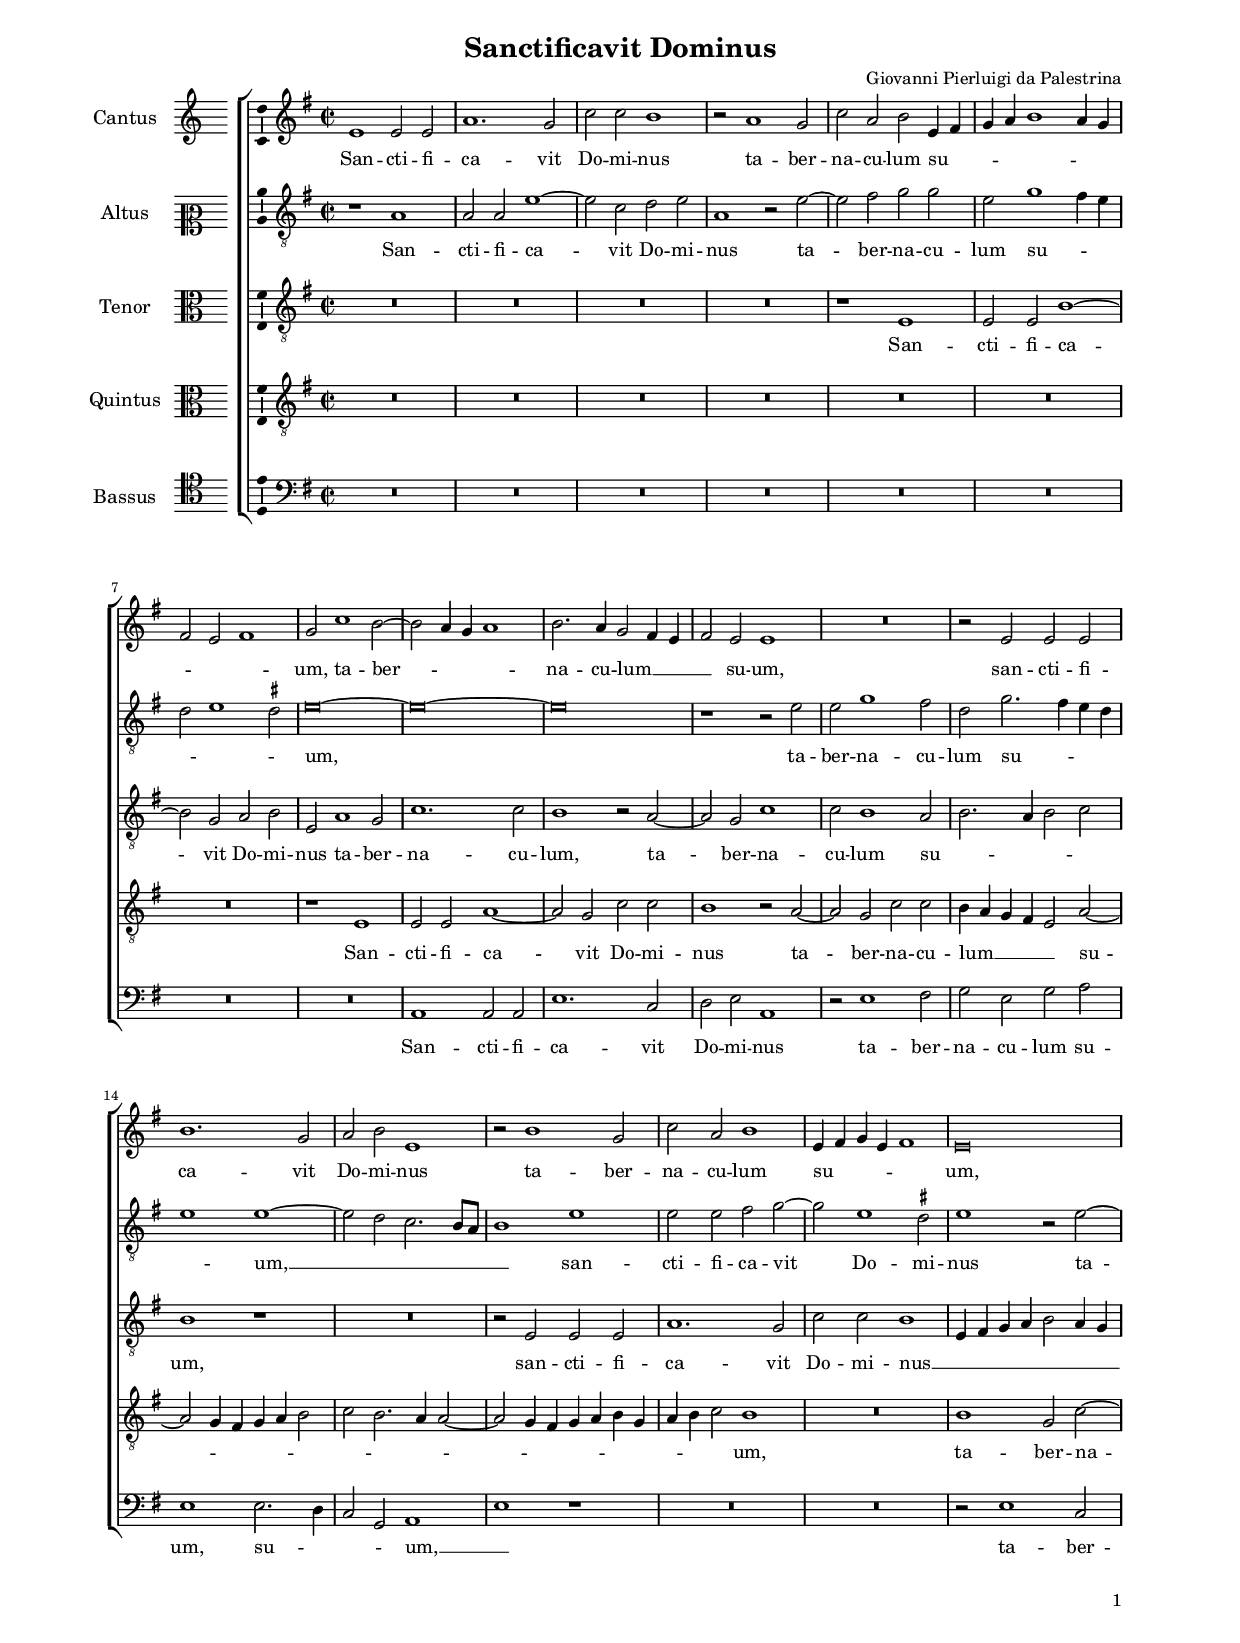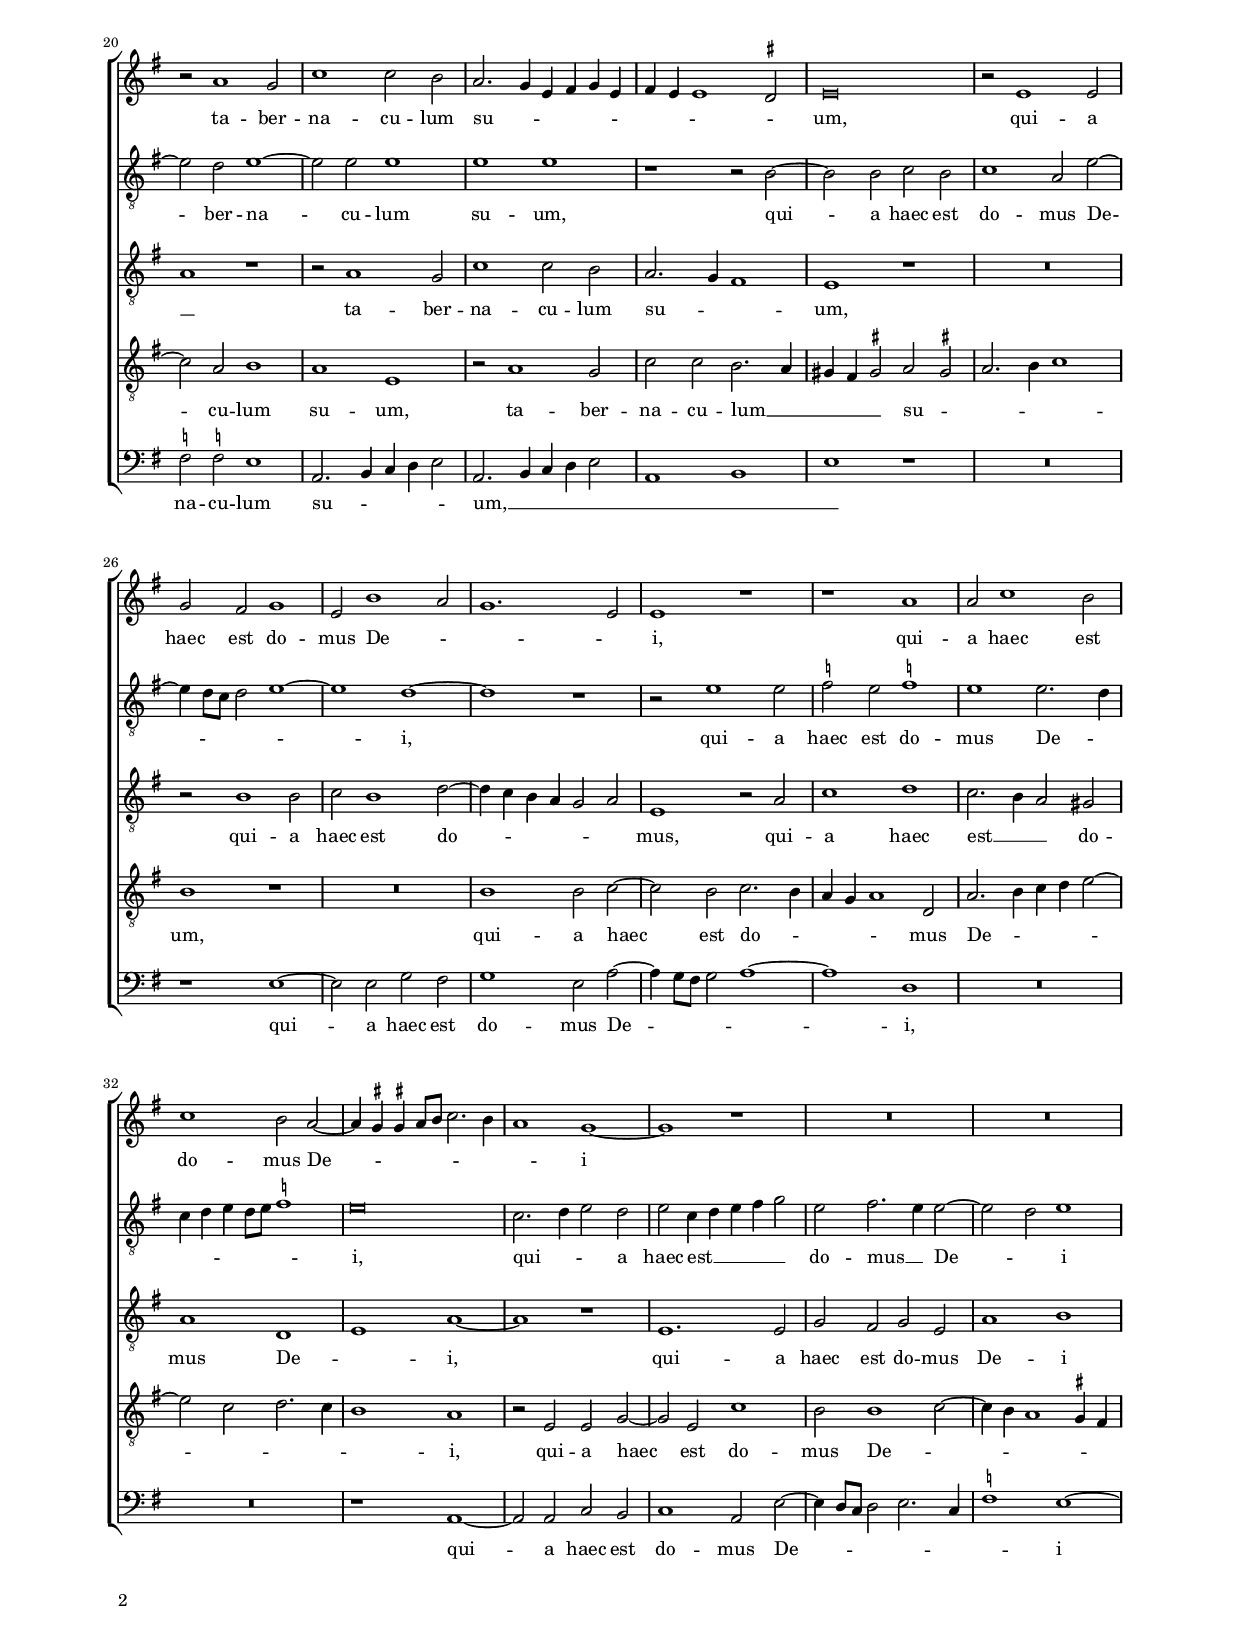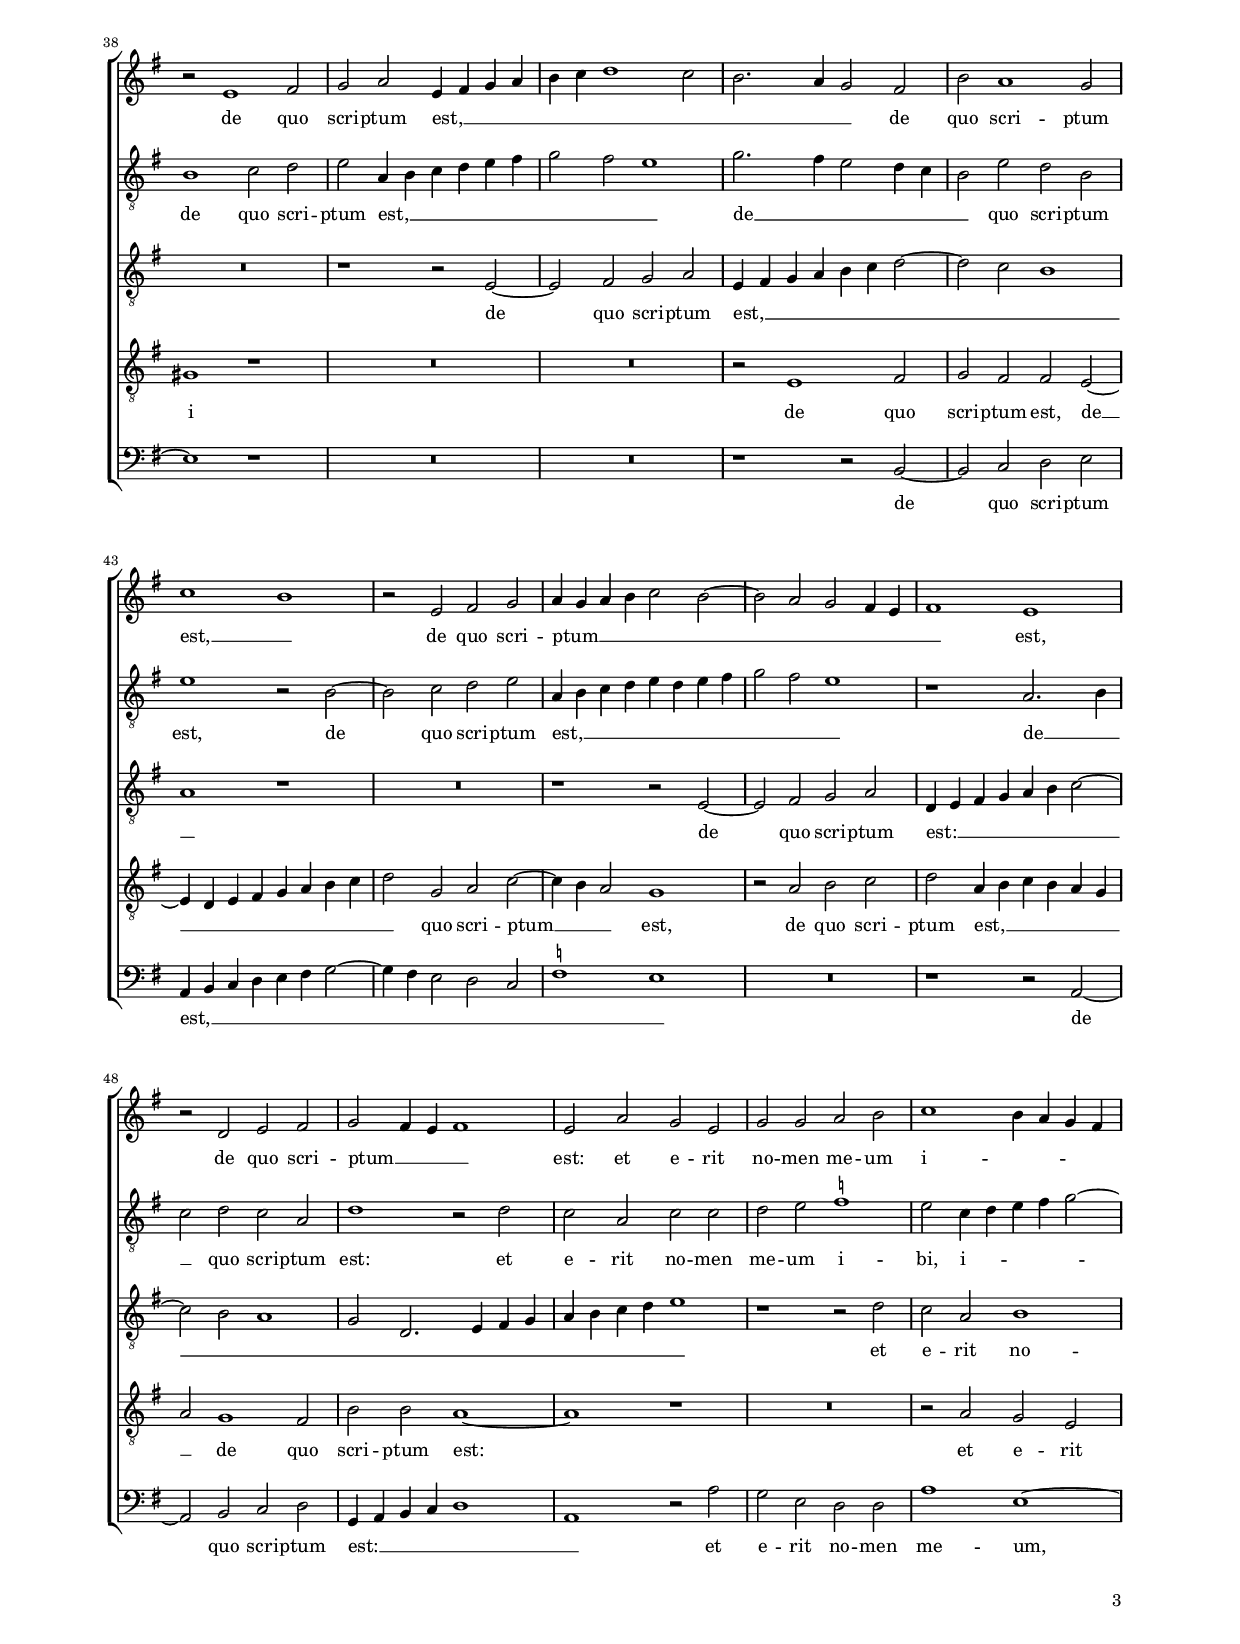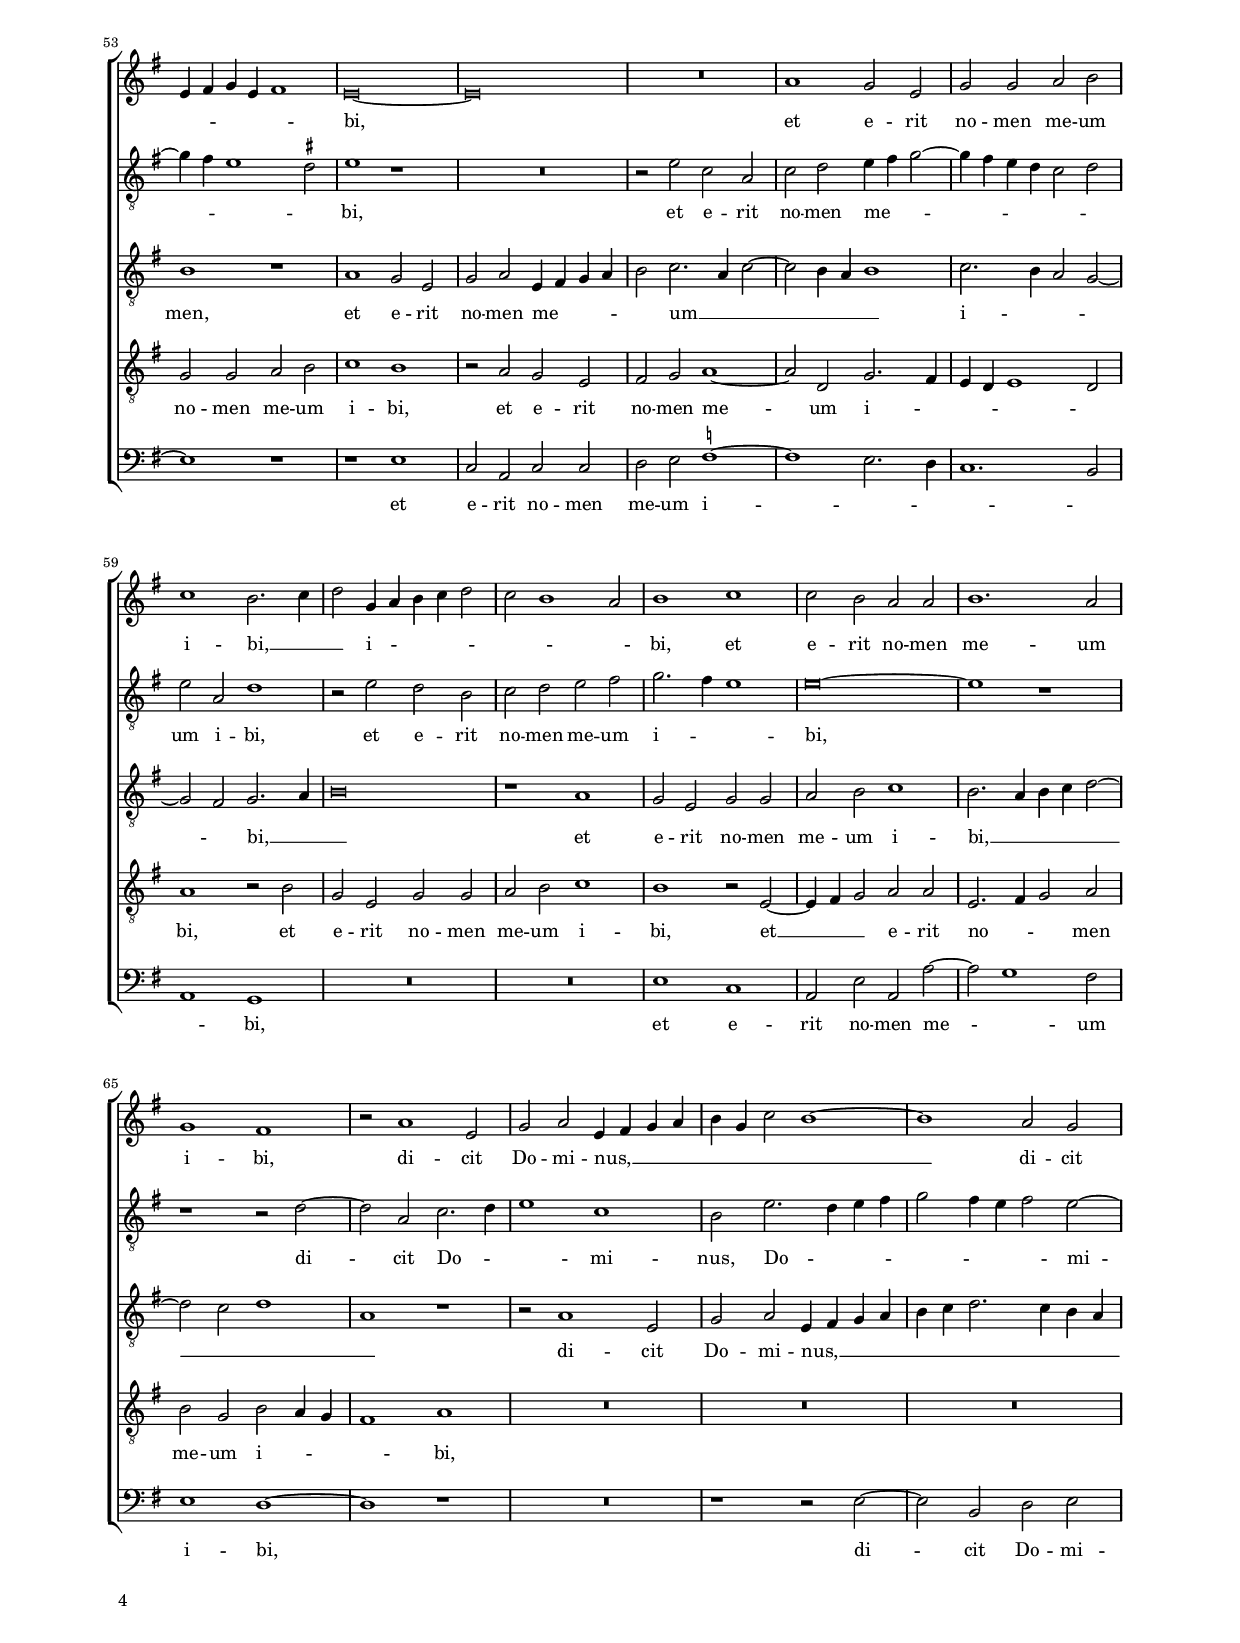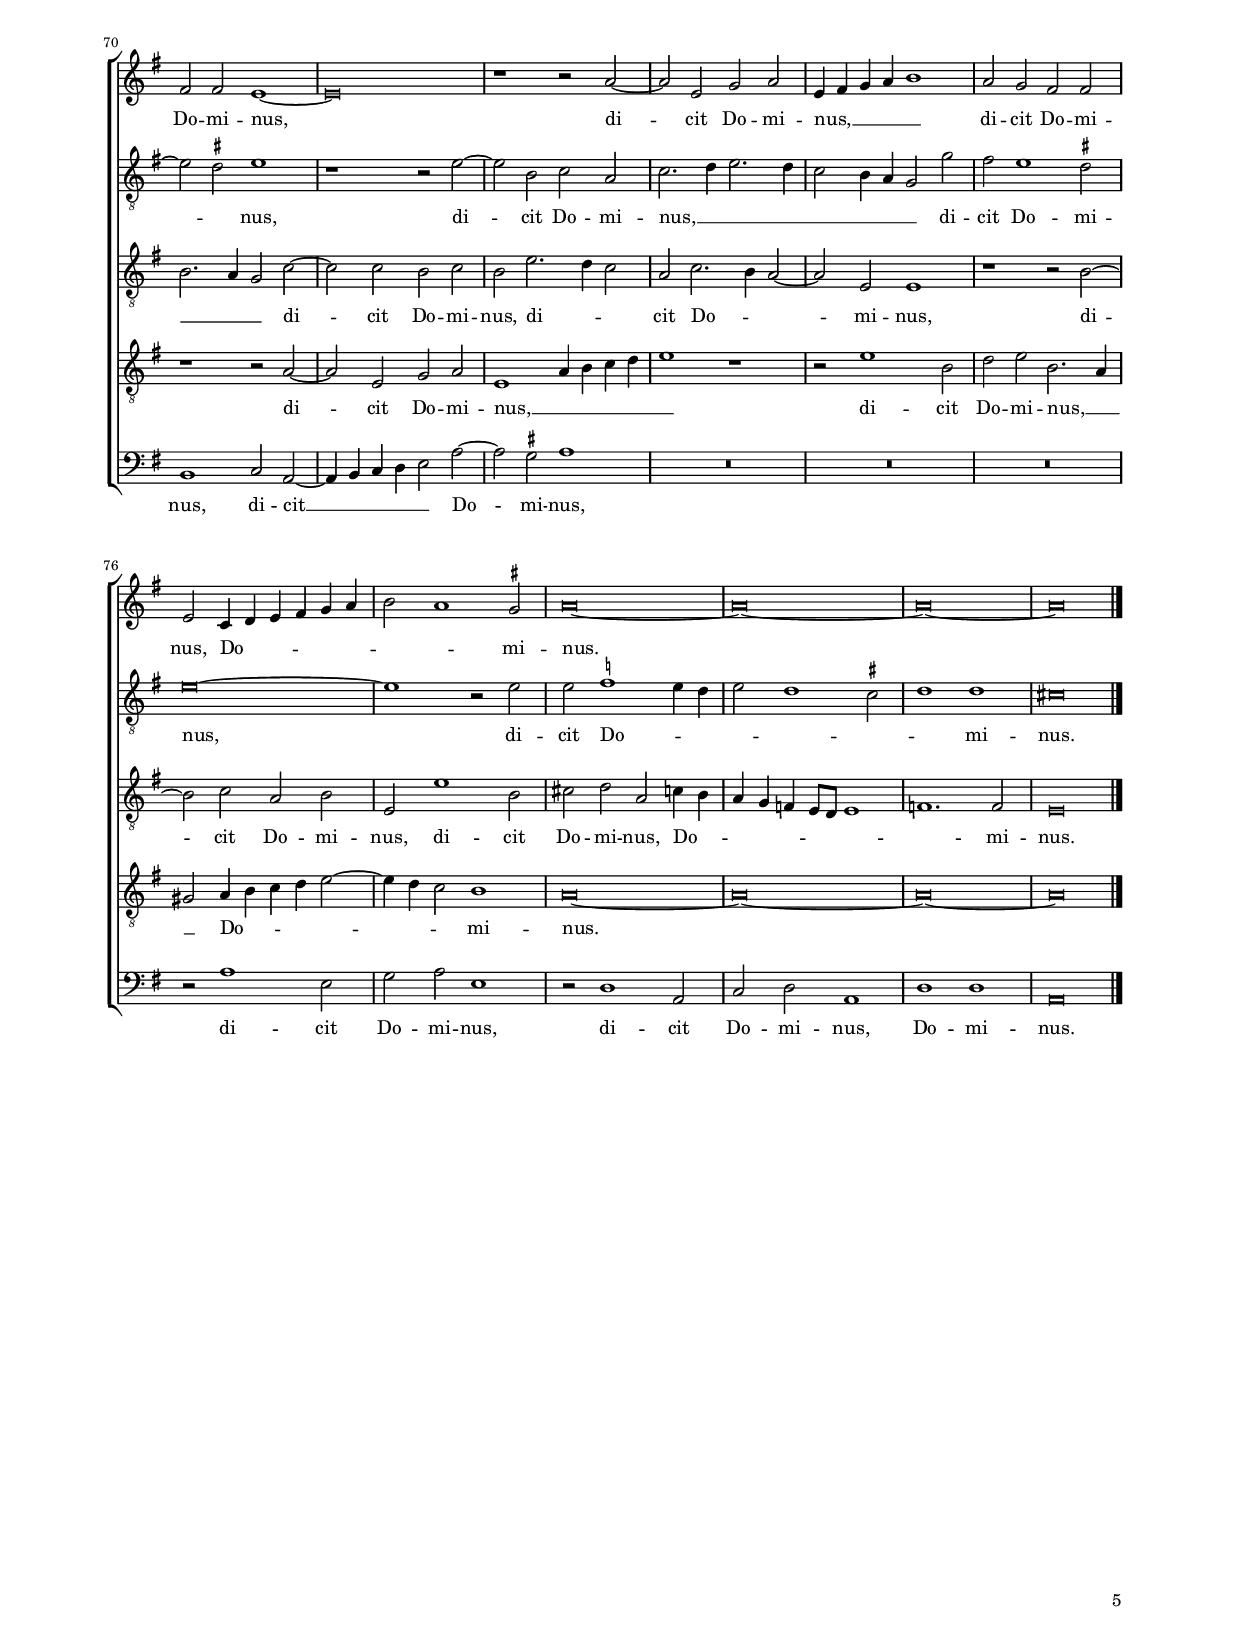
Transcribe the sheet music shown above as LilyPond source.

\header
{
  title="Sanctificavit Dominus"
  composer="Giovanni Pierluigi da Palestrina"
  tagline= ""
}

\version "2.24.2"
\language "deutsch"
#(set-global-staff-size 15)
% #(set-default-paper-size "letter")
#(ly:set-option 'point-and-click #f)


\paper
	{
	top-margin = 1.8 \cm
	bottom-margin = 1.2 \cm
	left-margin = 2 \cm
	right-margin = 2 \cm
	ragged-bottom = ##f
	ragged-last-bottom = ##t
	print-page-number = ##f
	system-system-spacing = #'((basic-distance . 16) (minimum-distance . 14) (padding . 5) (strechability . 150))
	oddFooterMarkup=\markup   \fill-line { "" \fromproperty #'page:page-number-string }
	evenFooterMarkup=\markup  \fill-line { \fromproperty #'page:page-number-string "" }
	last-bottom-spacing = #'((basic-distance . 12) (minimum-distance . 7) (padding . 4))
%	systems-per-page = 3
%	min-systems-per-page = 3
	markup-system-spacing = #'(basic-distance . 12)
%	print-all-headers = ##t
%	print-first-page-number = ##t
%	first-page-number = 1
	}

	
global = {
	\key c \major
	\time 2/2 \set Score.measureLength = #(ly:make-moment 2/1)
	\set Score.tempoHideNote = ##t
	\tempo 2 = 90
	\skip 1*2*81 \bar "|."
	}

	ficta = { \once \set suggestAccidentals = ##t }

	forget = #(define-music-function (music) (ly:music?) #{
		\accidentalStyle forget
		$music
		\accidentalStyle default
		#})



incipitcantus = \markup { \score {
	{
	\set Staff.instrumentName = \markup { \fontsize #1 "Cantus" }
	\key c \major
	\clef violin
	s4 \bar ""
	}
	\layout  {
	raggedright = ##t
	indent = 1.6 \cm
	line-width = 2.5\cm
	\context { \Staff \remove Time_signature_engraver }
	\override Staff.Clef.Y-extent = #'(0 . 0)
	}} \hspace #1 }

	 
incipitaltus = \markup { \score {
	{
	\set Staff.instrumentName = \markup { \fontsize #1 "Altus" }
	\key c \major
	\clef mezzosoprano
	s4 \bar ""
	}
	\layout  {
	raggedright = ##t
	indent = 1.6 \cm
	line-width = 2.5\cm
	\context { \Staff \remove Time_signature_engraver }
	\override Staff.Clef.Y-extent = #'(0 . 0)
	}} \hspace #1 }


incipittenor = \markup { \score {
	{
	\set Staff.instrumentName = \markup { \fontsize #1 "Tenor" }
	\key c \major
	\clef alto
	s4 \bar ""
	}
	\layout  {
	raggedright = ##t
	indent = 1.6 \cm
	line-width = 2.5\cm
	\context { \Staff \remove Time_signature_engraver }
	\override Staff.Clef.Y-extent = #'(0 . 0)
	}} \hspace #1 }
	 
	 
incipitquintus = \markup { \score {
	{
	\set Staff.instrumentName = \markup { \fontsize #1 "Quintus" }
	\key c \major
	\clef alto
	s4 \bar ""
	}
	\layout  {
	raggedright = ##t
	indent = 1.6 \cm
	line-width = 2.5\cm
	\context { \Staff \remove Time_signature_engraver }
	\override Staff.Clef.Y-extent = #'(0 . 0)
	}} \hspace #1 }
	 
	 
incipitbassus = \markup { \score {
	{
	\set Staff.instrumentName = \markup { \fontsize #1 "Bassus" }
	\key c \major
	\clef tenor
	s4 \bar ""
	}
	\layout  {
	raggedright = ##t
	indent = 1.6 \cm
	line-width = 2.5\cm
	\context { \Staff \remove Time_signature_engraver }
	\override Staff.Clef.Y-extent = #'(0 . 0)
	}} \hspace #1 }


cantus =  \relative c''
	{
	a1 a2 a
	d1. c2
	f2 f e1
	r2 d1 c2
%5
	f2 d e a,4 h |
	c4 d e1 d4 c
	h2 a h1
	c2 f1 e2~
	e2 d4 c d1
%10
	e2. d4 c2 h4 a |
	h2 a a1
	R\breve
	r2 a a a
	e'1. c2
%15
	d2 e a,1 |
	r2 e'1 c2
	f2 d e1
	a,4 h c a h1
	a\breve \pageBreak
%20
	r2 d1 c2 |
	f1 f2 e
	d2. c4 a h c a
	h4 a a1 \ficta gis2
	a\breve
%25
	r2 a1 a2 | \break \noPageBreak
	c2 h c1
	a2 e'1 d2
	c1. a2
	a1 r
%30
	r1 d |
	d2 f1 e2 \break \noPageBreak
	f1 e2 d~
	d4 \ficta cis \ficta cis! d8 e f2. e4
	d1 c~
%35
	c1 r |
	R\breve
	R\breve \pageBreak
	r2 a1 h2
	c2 d a4 h c d
%40
	e4 f g1 f2 |
	e2. d4 c2 h
	e2 d1 c2
	f1 e
	r2 a, h c
%45
	d4 c d e f2 e~ |
	e2 d c h4 a
	h1 a
	r2 g a h
	c2 h4 a h1
%50
	a2 d c a |
	c2 c d e
	f1 e4 d c h
	a4 h c a h1
	a\breve~
%55
	a\breve |
	R\breve
	d1 c2 a
	c2 c d e
	f1 e2. f4
%60
	g2 c,4 d e f g2 |
	f2 e1 d2
	e1 f
	f2 e d d
	e1. d2
%65
	c1 h |
	r2 d1 a2
	c2 d a4 h c d
	e4 c f2 e1~
	e1 d2 c
%70
	h2 h a1~ |
	a\breve
	r1 r2 d~
	d2 a c d
	a4 h c d e1
%75
	d2 c h h |
	a2 f4 g a h c d
	e2 d1 \ficta cis2
	d\breve~
	d\breve~
%80
	d\breve~
	d\breve |
	}


altus =  \relative c'
	{
	r1 d
	d2 d a'1~
	a2 f g a
	d,1 r2 a'~
%5
	a2 h c c |
	a2 c1 h4 a
	g2 a1 \ficta gis2
	a\breve~
	a\breve~
%10
	a\breve |
	r1 r2 a
	a2 c1 h2
	g2 c2. h4 a g
	a1 a~
%15
	a2 g f2. e8 d |
	e1 a
	a2 a h c~
	c2 a1 \ficta gis2
	a1 r2 a~
%20
	a2 g a1~ |
	a2 a a1
	a1 a
	r1 r2 e~
	e2 e f e
%25
	f1 d2 a'~ |
	a4 g8 f g2 a1~
	a1 g~
	g1 r
	r2 a1 a2
%30
	\ficta b2 a \ficta b!1 |
	a1 a2. g4
	f4 g a g8 a \ficta b1
	a\breve
	f2. g4 a2 g
%35
	a2 f4 g a h c2 |
	a2 h2. a4 a2~
	a2 g a1
	e1 f2 g
	a2 d,4 e f g a h
%40
	c2 h a1 |
	c2. h4 a2 g4 f
	e2 a g e
	a1 r2 e~
	e2 f g a
%45
	d,4 e f g a g a h |
	c2 h a1
	r1 d,2. e4
	f2 g f d
	g1 r2 g
%50
	f2 d f f |
	g2 a \ficta b1
	a2 f4 g a h c2~
	c4 h a1 \ficta gis2
	a1 r
%55
	R\breve |
	r2 a f d
	f2 g a4 h c2~
	c4 h a g f2 g
	a2 d, g1
%60
	r2 a g e |
	f2 g a h
	c2. h4 a1
	a\breve~
	a1 r
%65
	r1 r2 g~ |
	g2 d f2. g4
	a1 f
	e2 a2. g4 a h
	c2 h4 a h2 a~
%70
	a2 \ficta gis a1 |
	r1 r2 a~
	a2 e f d
	f2. g4 a2. g4
	f2 e4 d c2 c'
%75
	h2 a1 \ficta gis2 |
	a\breve~
	a1 r2 a
	a2 \ficta b1 a4 g
	a2 g1 \ficta fis2
%80
	g1 g |
	fis\breve |
	}


tenor =  \relative c'
	{
	R\breve
	R\breve
	R\breve
	R\breve
%5
	r1 a |
	a2 a e'1~
	e2 c d e
	a,2 d1 c2
	f1. f2
%10
	e1 r2 d~ |
	d2 c f1
	f2 e1 d2
	e2. d4 e2 f
	e1 r
%15
	R\breve |
	r2 a, a a
	d1. c2
	f2 f e1
	a,4 h c d e2 d4 c
%20
	d1 r |
	r2 d1 c2
	f1 f2 e
	d2. c4 h1
	a1 r
%25
	R\breve |
	r2 e'1 e2
	f2 e1 g2~
	g4 f e d c2 d
	a1 r2 d
%30
	f1 g |
	f2. e4 d2 cis
	d1 g,
	a1 d~
	d1 r
%35
	a1. a2 |
	c2 h c a
	d1 e
	R\breve
	r1 r2 a,~
%40
	a2 h c d |
	a4 h c d e f g2~
	g2 f e1
	d1 r
	R\breve
%45
	r1 r2 a~ |
	a2 h c d
	g,4 a h c d e f2~
	f2 e d1
	c2 g2. a4 h c
%50
	d4 e f g a1 |
	r1 r2 g
	f2 d e1
	e1 r
	d1 c2 a
%55
	c2 d a4 h c d |
	e2 f2. d4 f2~
	f2 e4 d e1
	f2. e4 d2 c~
	c2 h c2. d4
%60
	e\breve |
	r1 d
	c2 a c c
	d2 e f1
	e2. d4 e f g2~
%65
	g2 f g1 |
	d1 r
	r2 d1 a2
	c2 d a4 h c d
	e4 f g2. f4 e d
%70
	e2. d4 c2 f~ |
	f2 f e f
	e2 a2. g4 f2
	d2 f2. e4 d2~
	d2 a a1
%75
	r1 r2 e'~ |
	e2 f d e
	a,2 a'1 e2
	fis2 g d f4 e
	d4 c b a8 g a1
%80
	b1. b2
	a\breve |
	}


quintus  =  \relative c'
	{
	R\breve
	R\breve
	R\breve
	R\breve
%5
	R\breve |
	R\breve
	R\breve
	r1 a
	a2 a d1~
%10
	d2 c f f |
	e1 r2 d~
	d2 c f f
	e4 d c h a2 d~
	d2 c4 h c d e2
%15
	f2 e2. d4 d2~ |
	d2 c4 h c d e c
	d4 e f2 e1
	R\breve
	e1 c2 f~
%20
	f2 d e1 |
	d1 a
	r2 d1 c2
	f2 f e2. d4
	cis4 h \ficta cis!2 d \ficta cis!
%25
	d2. e4 f1 |
	e1 r
	R\breve
	e1 e2 f~
	f2 e f2. e4
%30
	d4 c d1 g,2 |
	d'2. e4 f g a2~
	a2 f g2. f4
	e1 d
	r2 a a c~
%35
	c2 a f'1 |
	e2 e1 f2~
	f4 e d1 \ficta cis4 h
	cis1 r
	R\breve
%40
	R\breve |
	r2 a1 h2
	c2 h h a~
	a4 g a h c d e f
	g2 c, d f~
%45
	f4 e d2 c1 |
	r2 d e f
	g2 d4 e f e d c
	d2 c1 h2
	e2 e d1~
%50
	d1 r |
	R\breve
	r2 d c a
	c2 c d e
	f1 e
%55
	r2 d c a |
	h2 c d1~
	d2 g, c2. h4
	a4 g a1 g2
	d'1 r2 e
%60
	c2 a c c |
	d2 e f1
	e1 r2 a,~
	a4 h c2 d d
	a2. h4 c2 d
%65
	e2 c e d4 c |
	h1 d
	R\breve
	R\breve
	R\breve
%70
	r1 r2 d~ |
	d2 a c d
	a1 d4 e f g
	a1 r
	r2 a1 e2
%75
	g2 a e2. d4 |
	cis2 d4 e f g a2~
	a4 g f2 e1
	d\breve~
	d\breve~
%80
	d\breve~
	d\breve |
	}


bassus  =  \relative c
	{
	R\breve
	R\breve
	R\breve
	R\breve
%5
	R\breve |
	R\breve
	R\breve
	R\breve
	d1 d2 d
%10
	a'1. f2 |
	g2 a d,1
	r2 a'1 h2
	c2 a c d
	a1 a2. g4
%15
	f2 c d1 |
	a'1 r
	R\breve
	R\breve
	r2 a1 f2
%20
	\ficta b2 \ficta b! a1 |
	d,2. e4 f g a2
	d,2. e4 f g a2
	d,1 e
	a1 r
%25
	R\breve |
	r1 a~
	a2 a c h
	c1 a2 d~
	d4 c8 h c2 d1~
%30
	d1 g, |
	R\breve
	R\breve
	r1 d~
	d2 d f e
%35
	f1 d2 a'~
	a4 g8 f g2 a2. f4
	\ficta b1 a~
	a1 r
	R\breve
%40
	R\breve |
	r1 r2 e~
	e2 f g a
	d,4 e f g a h c2~
	c4 h a2 g f
%45
	\ficta b1 a |
	R\breve
	r1 r2 d,~
	d2 e f g
	c,4 d e f g1
%50
	d1 r2 d' |
	c2 a g g
	d'1 a~
	a1 r
	r1 a
%55
	f2 d f f |
	g2 a \ficta b1~
	\ficta b1 a2. g4
	f1. e2
	d1 c
%60
	R\breve |
	R\breve
	a'1 f
	d2 a' d, d'~
	d2 c1 h2
%65
	a1 g~ |
	g1 r
	R\breve
	r1 r2 a~
	a2 e g a
%70
	e1 f2 d~ |
	d4 e f g a2 d~
	d2 \ficta cis d1
	R\breve
	R\breve
%75
	R\breve |
	r2 d1 a2
	c2 d a1
	r2 g1 d2
	f2 g d1
%80
	g1 g
	d\breve |
	}


lyricscantus = \lyricmode {
	San -- cti -- fi -- ca -- vit Do -- mi -- nus
	ta -- ber -- na -- cu -- lum su -- _ _ _ _ _ _ _ _ _ um,
	ta -- ber -- _ _ _ na -- cu -- lum __ _ _ _ su -- um,
	san -- cti -- fi -- ca -- vit Do -- mi -- nus
	ta -- ber -- na -- cu -- lum su -- _ _ _ _ um,
	ta -- ber -- na -- cu -- lum su -- _ _ _ _ _ _ _ _ _ um,
	qui -- a haec est do -- mus De -- _ _ _ i,
	qui -- a haec est do -- mus De -- _ _ _ _ _ _ _ i
	de quo scri -- ptum est, __ _ _ _ _ _ _ _ _ _ _ 
	de quo scri -- ptum est, __ _
	de quo scri -- ptum __ _ _ _ _ _ _ _ _ _ _ est,
	de quo scri -- ptum __ _ _ _ est:
	et e -- rit no -- men me -- um i -- _ _ _ _ _ _ _ _ _ bi,
	et e -- rit no -- men me -- um i -- bi, __ _ _
	i -- _ _ _ _ _ _ _ bi,
	et e -- rit no -- men me -- um i -- bi,
	di -- cit Do -- mi -- nus, __ _ _ _ _ _ _ _
	di -- cit Do -- mi -- nus,
	di -- cit Do -- mi -- nus, __ _ _ _ _ 
	di -- cit Do -- mi -- nus,
	Do -- _ _ _ _ _ _ _ mi -- nus.
	}


lyricsaltus = \lyricmode {
	San -- cti -- fi -- ca -- vit Do -- mi -- nus
	ta -- ber -- na -- cu -- lum su -- _ _ _ _ _ um,
	ta -- ber -- na -- cu -- lum su -- _ _ _ _ um, __ _ _ _ _ _
	san -- cti -- fi -- ca -- vit Do -- mi -- nus
	ta -- ber -- na -- cu -- lum su -- um,
	qui -- a haec est do -- mus De -- _ _ _ _ i,
	qui -- a haec est do -- mus De -- _ _ _ _ _ _ _ i,
	qui -- _ _ a haec est __ _ _ _ _ do -- mus __ _ De -- _ i
	de quo scri -- ptum est, __ _ _ _ _ _ _ _ _ 
	de __ _ _ _ _ _ quo scri -- ptum est,
	de quo scri -- ptum est, __ _ _ _ _ _ _ _ _ _ _
	de __ _ _ quo scri -- ptum est:
	et e -- rit no -- men me -- um i -- bi,
	i -- _ _ _ _ _ _ _ bi,
	et e -- rit no -- men me -- _ _ _ _ _ _ _ um i -- bi,
	et e -- rit no -- men me -- um i -- _ _ bi,
	di -- cit Do -- _ _ mi -- nus,
	Do -- _ _ _ _ _ _ _ mi -- _ nus,
	di -- cit Do -- mi -- nus, __ _ _ _ _ _ _ _
	di -- cit Do -- mi -- nus,
	di -- cit Do -- _ _ _ _ _ _ mi -- nus.
	}


lyricstenor = \lyricmode {
	San -- cti -- fi -- ca -- vit Do -- mi -- nus 
	ta -- ber -- na -- cu -- lum,
	ta -- ber -- na -- cu -- lum su -- _ _ _ _ um,
	san -- cti -- fi -- ca -- vit Do -- mi -- nus __ _ _ _ _ _ _ _ _
	ta -- ber -- na -- cu -- lum su -- _ _ um,
	qui -- a haec est do -- _ _ _ _ _ mus,
	qui -- a haec est __ _ _ do -- mus De -- _ i,
	qui -- a haec est do -- mus De -- i
	de quo scri -- ptum est, __ _ _ _ _ _ _ _ _ _
	de quo scri -- ptum est: __ _ _ _ _ _ _ _ _ _ _ _ _ _ _ _ _ _ _
	et e -- rit no -- men,
	et e -- rit no -- men me -- _ _ _ _ um __ _ _ _ _ _ i -- _ _ _ _ bi, __ _ _ 
	et e -- rit no -- men me -- um i -- bi, __ _ _ _ _ _ _ _
	di -- cit Do -- mi -- nus, __ _ _ _ _ _ _ _ _ _ _ _ _
	di -- cit Do -- mi -- nus,
	di -- _ _ cit Do -- _ _ mi -- nus,
	di -- cit Do -- mi -- nus,
	di -- cit Do -- mi -- nus,
	Do -- _ _ _ _ _ _ _ _ mi -- nus.
	}


lyricsquintus = \lyricmode {
	San -- cti -- fi -- ca -- vit Do -- mi -- nus 
	ta -- ber -- na -- cu -- lum __ _ _ _ _ su -- _ _ _ _ _ _ _ _ _ _ _ _ _ _ _ _ _ _ um,
	ta -- ber -- na -- cu -- lum su -- um,
	ta -- ber -- na -- cu -- lum __ _ _ _ _ su -- _ _ _ _ um,
	qui -- a haec est do -- _ _ _ _ mus De -- _ _ _ _ _ _ _ _ i,
	qui -- a haec est do -- mus De -- _ _ _ _ _ i
	de quo scri -- ptum est,
	de __ _ _ _ _ _ _ _ _ quo scri -- ptum __ _ _ est,
	de quo scri -- ptum est, __ _ _ _ _ _ _ 
	de quo scri -- ptum est:
	et e -- rit no -- men me -- um i -- bi,
	et e -- rit no -- men me -- um i -- _ _ _ _ _ bi,
	et e -- rit no -- men me -- um i -- bi,
	et __ _ _ e -- rit no -- _ _ men me -- um i -- _ _ _ bi,
	di -- cit Do -- mi -- nus, __ _ _ _ _ _
	di -- cit Do -- mi -- nus, __ _ _
	Do -- _ _ _ _ _ _ mi -- nus.
	}


lyricsbassus = \lyricmode {
	San -- cti -- fi -- ca -- vit Do -- mi -- nus 
	ta -- ber -- na -- cu -- lum su -- um,
	su -- _ _ _ um, __ _
	ta -- ber -- na -- cu -- lum su -- _ _ _ _ um, __ _ _ _ _ _ _ _
	qui -- a haec est do -- mus De -- _ _ _ _ i,
	qui -- a haec est do -- mus De -- _ _ _ _ _ _ i
	de quo scri -- ptum est, __ _ _ _ _ _ _ _ _ _ _ _ _
	de quo scri -- ptum est: __ _ _ _ _ _
	et e -- rit no -- men me -- um,
	et e -- rit no -- men me -- um i -- _ _ _ _ _ bi,
	et e -- rit no -- men me -- _ um i -- bi,
	di -- cit Do -- mi -- nus,
	di -- cit __ _ _ _ _ Do -- mi -- nus,
	di -- cit Do -- mi -- nus,
	di -- cit Do -- mi -- nus,
	Do -- mi -- nus.
	}


\score
{  
	\transpose c g, {
	\new ChoirStaff \with { \override StaffGrouper.staff-staff-spacing.basic-distance = #12 }
	<<

	\new Staff << \global
	\new Voice="v1" {
		\set Staff.instrumentName=\incipitcantus
%		\set Staff.instrumentName= "S"
		\set Staff.midiInstrument = "reed organ"
		\clef violin
		\cantus }
	\new Lyrics \lyricsto "v1" {\lyricscantus }
	>>


	\new Staff << \global
	\new Voice="v2" {
		\set Staff.instrumentName=\incipitaltus
%		\set Staff.instrumentName= "A"
		\set Staff.midiInstrument = "reed organ"
		\clef "G_8" % violin 
		\altus}
	\new Lyrics \lyricsto "v2" {\lyricsaltus }
	>>


	\new Staff << \global
	\new Voice="v3" {
		\set Staff.instrumentName=\incipittenor
%		\set Staff.instrumentName= "T"
		\set Staff.midiInstrument = "reed organ"
		\clef "G_8"
		\tenor }
	\new Lyrics \lyricsto "v3" {\lyricstenor }
	>>


	\new Staff << \global
	\new Voice="v5" {
		\set Staff.instrumentName=\incipitquintus
%		\set Staff.instrumentName= "Q"
		\set Staff.midiInstrument = "reed organ"
		\clef "G_8"
		\quintus}
	\new Lyrics \lyricsto "v5" {\lyricsquintus }
	>>


	\new Staff << \global
	\new Voice="v4" {
		\set Staff.instrumentName=\incipitbassus
%		\set Staff.instrumentName= "B"
		\set Staff.midiInstrument = "reed organ"
		\clef bass 
		\bassus }
	\new Lyrics \lyricsto "v4" {\lyricsbassus}
	>>

	>>
	} % transpose

	\layout
	{
	indent = 2.2\cm
	\context { \Lyrics \override VerticalAxisGroup.nonstaff-relatedstaff-spacing.padding = #1.4 }
%	\context { \Lyrics \override LyricText.font-size = #1 }
	\context { \Staff \override TimeSignature.break-visibility = #end-of-line-invisible }
	\context { \Staff \consists Ambitus_engraver }
	\context { \Score \override BarNumber.padding = #2 }
	\context { \Voice \override NoteHead.style = #'baroque }
	}

\midi
	{
	}

}


% EOF
